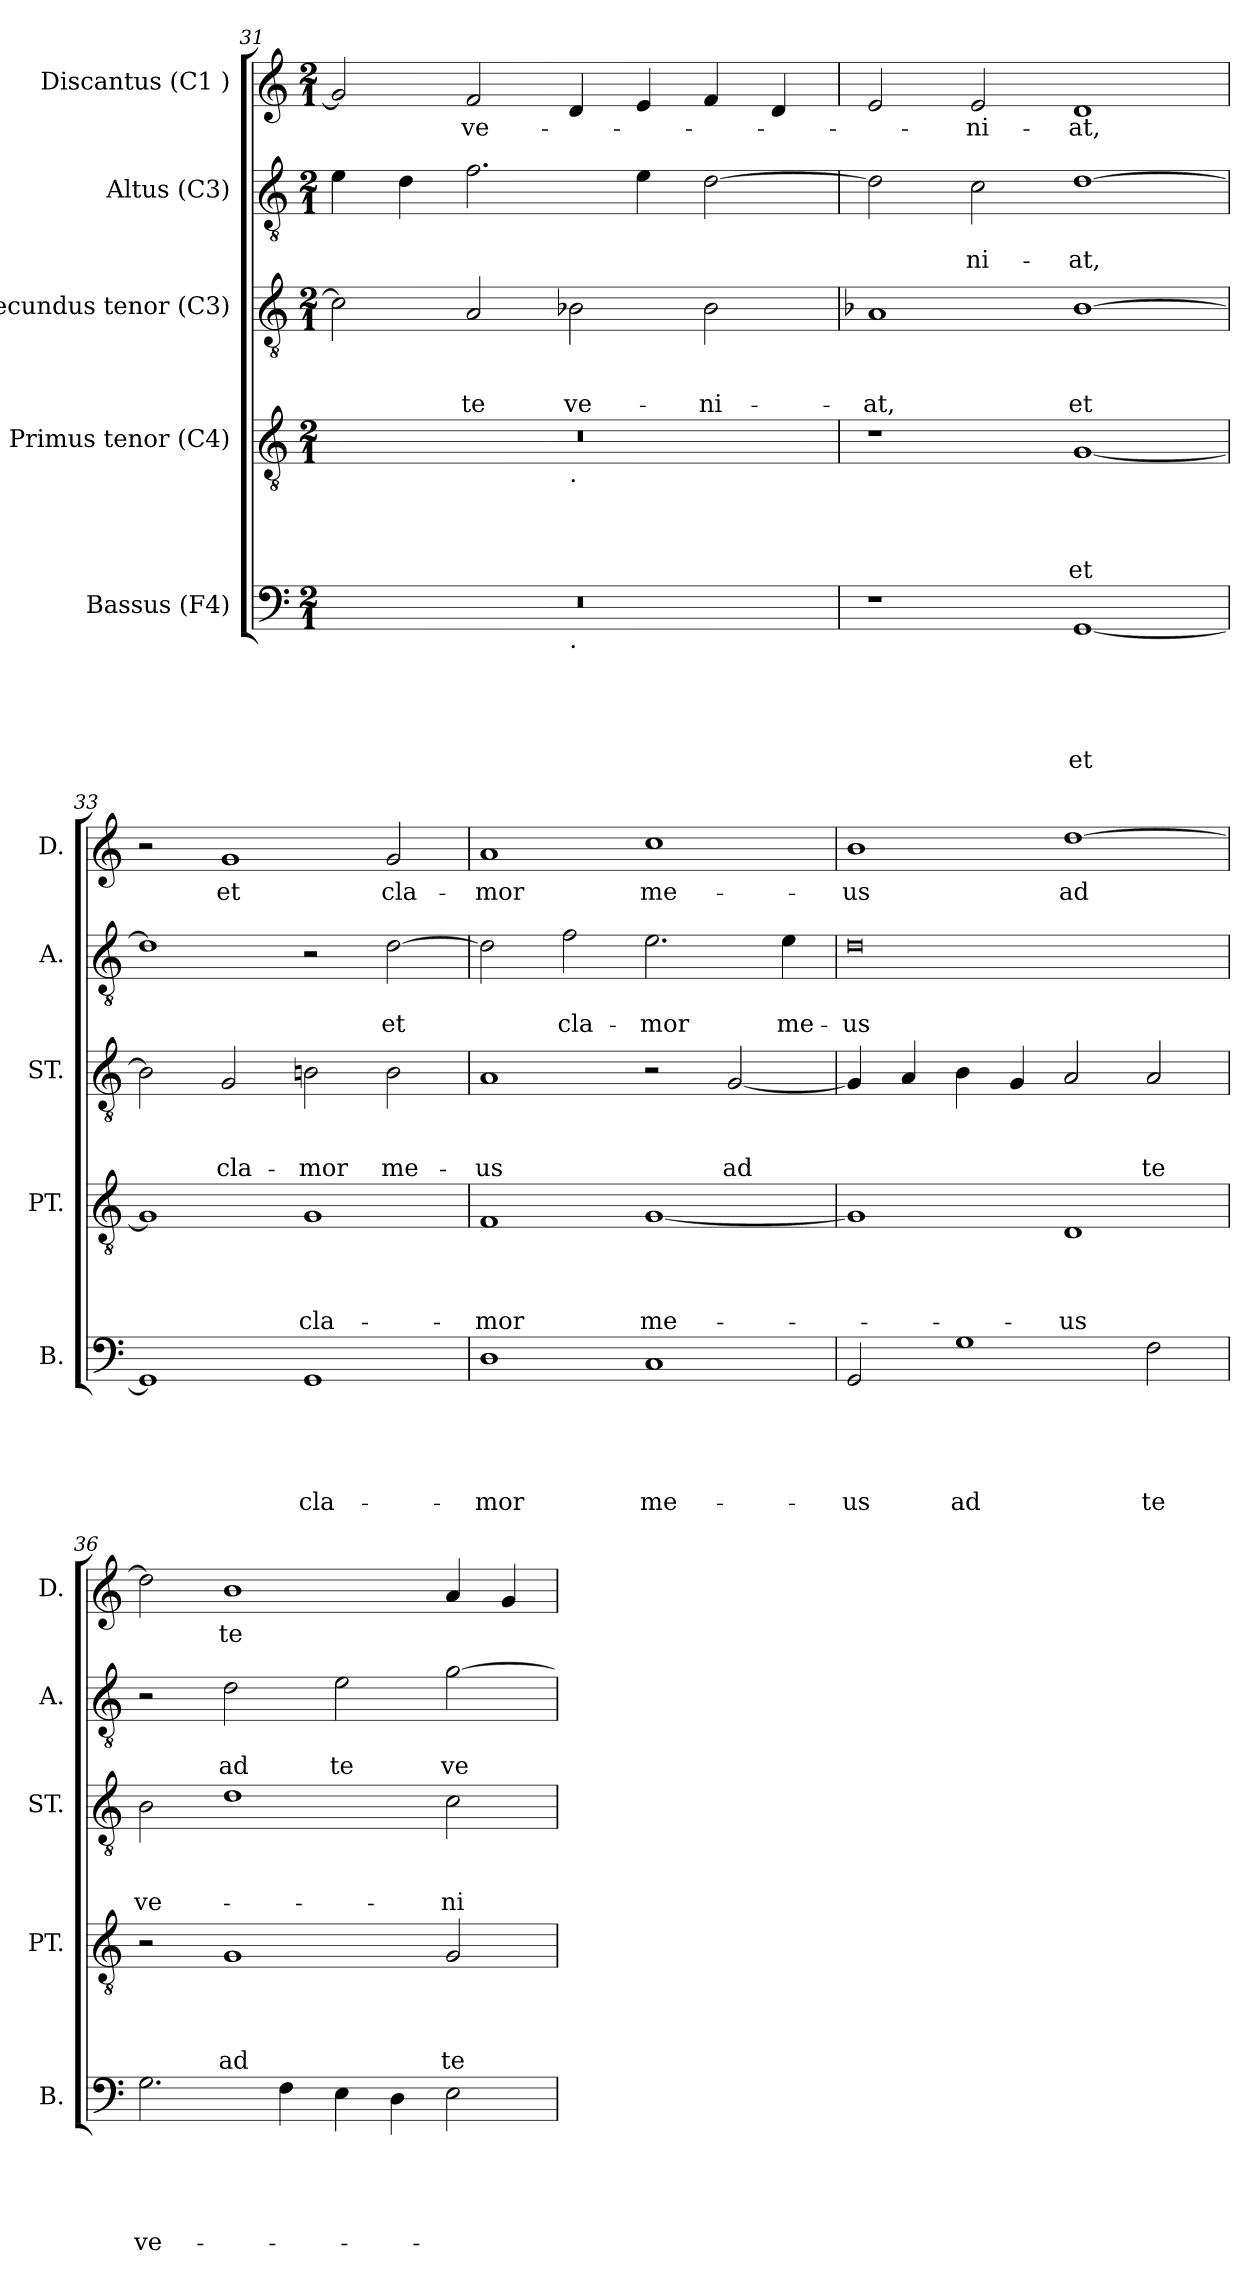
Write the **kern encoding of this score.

**kern	**text	**text	**text	**text	**text	**kern	**text	**text	**text	**text	**kern	**text	**text	**text	**kern	**text	**text	**kern	**text
*part5	*part5	*part5	*part5	*part5	*part5	*part4	*part4	*part4	*part4	*part4	*part3	*part3	*part3	*part3	*part2	*part2	*part2	*part1	*part1
*staff5	*staff5	*staff5	*staff5	*staff5	*staff5	*staff4	*staff4	*staff4	*staff4	*staff4	*staff3	*staff3	*staff3	*staff3	*staff2	*staff2	*staff2	*staff1	*staff1
*I"Bassus (F4)	*	*	*	*	*	*I"Primus tenor (C4)	*	*	*	*	*I"Secundus tenor (C3)	*	*	*	*I"Altus (C3)	*	*	*I"Discantus (C1 )	*
*I'B.	*	*	*	*	*	*I'PT.	*	*	*	*	*I'ST.	*	*	*	*I'A.	*	*	*I'D.	*
*clefF4	*	*	*	*	*	*clefGv2	*	*	*	*	*clefGv2	*	*	*	*clefGv2	*	*	*clefG2	*
*k[]	*	*	*	*	*	*k[]	*	*	*	*	*k[]	*	*	*	*k[]	*	*	*k[]	*
*C:	*	*	*	*	*	*C:	*	*	*	*	*C:	*	*	*	*C:	*	*	*C:	*
*M2/1	*	*	*	*	*	*M2/1	*	*	*	*	*M2/1	*	*	*	*M2/1	*	*	*M2/1	*
=31	=31	=31	=31	=31	=31	=31	=31	=31	=31	=31	=31	=31	=31	=31	=31	=31	=31	=31	=31
*^	*	*	*	*	*	*^	*	*	*	*	*	*	*	*	*	*	*	*	*
0r	1ryy	.	.	.	.	.	0r	1ryy	.	.	.	.	2c\]	.	.	.	4e\	.	.	2g/]	.
.	.	.	.	.	.	.	.	.	.	.	.	.	.	.	.	.	4d\	.	.	.	.
!	!	!	!	!	!	!	!	!	!	!	!	!	!	!	!	!LO:LY:b	!	!	!	!	!LO:LY:b
.	.	.	.	.	.	.	.	.	.	.	.	.	2A/	.	.	te	2.f\	.	.	2f/	ve-
!	!	!	!	!	!	!	!	!LO:TX:b:t=.	!	!	!	!	!	!	!	!	!	!	!	!	!
!	!LO:TX:b:t=.	!	!	!	!	!	!	!	!	!	!	!	!	!	!	!	!	!	!	!	!
!	!	!	!	!	!	!	!	!	!	!	!	!	!	!	!	!LO:LY:b	!	!	!	!	!
.	1ryy	.	.	.	.	.	.	1ryy	.	.	.	.	2B-\	.	.	ve-	.	.	.	4d/	.
.	.	.	.	.	.	.	.	.	.	.	.	.	.	.	.	.	4e\	.	.	4e/	.
!	!	!	!	!	!	!	!	!	!	!	!	!	!	!	!	!LO:LY:b	!	!	!	!	!
.	.	.	.	.	.	.	.	.	.	.	.	.	2B-\	.	.	-ni-	[>2d\	.	.	4f/	.
.	.	.	.	.	.	.	.	.	.	.	.	.	.	.	.	.	.	.	.	4d/	.
*v	*v	*	*	*	*	*	*	*	*	*	*	*	*	*	*	*	*	*	*	*	*
*	*	*	*	*	*	*v	*v	*	*	*	*	*	*	*	*	*	*	*	*	*
=32	=32	=32	=32	=32	=32	=32	=32	=32	=32	=32	=32	=32	=32	=32	=32	=32	=32	=32	=32
*	*	*	*	*	*	*	*	*	*	*	*k[b-]	*	*	*	*	*	*	*	*
*	*	*	*	*	*	*	*	*	*	*	*F:	*	*	*	*	*	*	*	*
*^	*	*	*	*	*	*^	*	*	*	*	*	*	*	*	*	*	*	*	*
!	!	!	!	!	!	!	!	!	!	!	!	!	!	!	!	!LO:LY:b	!	!	!	!	!
*v	*v	*	*	*	*	*	*	*	*	*	*	*	*	*	*	*	*	*	*	*	*
*	*	*	*	*	*	*v	*v	*	*	*	*	*	*	*	*	*	*	*	*	*
1r	.	.	.	.	.	1r	.	.	.	.	1A	.	.	-at,	2d\]	.	.	2e/	.
!	!	!	!	!	!	!	!	!	!	!	!	!	!	!	!	!	!LO:LY:b	!	!LO:LY:b
.	.	.	.	.	.	.	.	.	.	.	.	.	.	.	2c\	.	-ni-	2e/	-ni-
!	!	!	!	!	!LO:LY:b	!	!	!	!	!LO:LY:b	!	!	!	!LO:LY:b	!	!	!LO:LY:b	!	!LO:LY:b
[>1GG	.	.	.	.	et	[>1G	.	.	.	et	[>1B-	.	.	et	[>1d	.	-at,	1d	-at,
!!LO:PB:g=z
=33	=33	=33	=33	=33	=33	=33	=33	=33	=33	=33	=33	=33	=33	=33	=33	=33	=33	=33	=33
*	*	*	*	*	*	*	*	*	*	*	*k[]	*	*	*	*	*	*	*	*
*	*	*	*	*	*	*	*	*	*	*	*C:	*	*	*	*	*	*	*	*
1GG]	.	.	.	.	.	1G]	.	.	.	.	2B-\]	.	.	.	1d]	.	.	2r	.
!	!	!	!	!	!	!	!	!	!	!	!	!	!	!LO:LY:b	!	!	!	!	!LO:LY:b
.	.	.	.	.	.	.	.	.	.	.	2G/	.	.	cla-	.	.	.	1g	et
!	!	!	!	!	!LO:LY:b	!	!	!	!	!LO:LY:b	!	!	!	!LO:LY:b	!	!	!	!	!
1GG	.	.	.	.	cla-	1G	.	.	.	cla-	2B\	.	.	-mor	2r	.	.	.	.
!	!	!	!	!	!	!	!	!	!	!	!	!	!	!LO:LY:b	!	!	!LO:LY:b	!	!LO:LY:b
.	.	.	.	.	.	.	.	.	.	.	2B\	.	.	me-	[>2d\	.	et	2g/	cla-
=34	=34	=34	=34	=34	=34	=34	=34	=34	=34	=34	=34	=34	=34	=34	=34	=34	=34	=34	=34
!	!	!	!	!	!LO:LY:b	!	!	!	!	!LO:LY:b	!	!	!	!LO:LY:b	!	!	!	!	!LO:LY:b
1D	.	.	.	.	-mor	1F	.	.	.	-mor	1A	.	.	-us	2d\]	.	.	1a	-mor
!	!	!	!	!	!	!	!	!	!	!	!	!	!	!	!	!	!LO:LY:b	!	!
.	.	.	.	.	.	.	.	.	.	.	.	.	.	.	2f\	.	cla-	.	.
!	!	!	!	!	!LO:LY:b	!	!	!	!	!LO:LY:b	!	!	!	!	!	!	!LO:LY:b	!	!LO:LY:b
1C	.	.	.	.	me-	[<1G	.	.	.	me-	2r	.	.	.	2.e\	.	-mor	1cc	me-
!	!	!	!	!	!	!	!	!	!	!	!	!	!	!LO:LY:b	!	!	!	!	!
.	.	.	.	.	.	.	.	.	.	.	[<2G/	.	.	ad	.	.	.	.	.
!	!	!	!	!	!	!	!	!	!	!	!	!	!	!	!	!	!LO:LY:b	!	!
.	.	.	.	.	.	.	.	.	.	.	.	.	.	.	4e\	.	me-	.	.
=35	=35	=35	=35	=35	=35	=35	=35	=35	=35	=35	=35	=35	=35	=35	=35	=35	=35	=35	=35
!	!	!	!	!	!LO:LY:b	!	!	!	!	!	!	!	!	!	!	!	!LO:LY:b:rj	!	!LO:LY:b
2GG/	.	.	.	.	-us	1G]	.	.	.	.	4G/]	.	.	.	0d	.	-us	1b	-us
.	.	.	.	.	.	.	.	.	.	.	4A/	.	.	.	.	.	.	.	.
!	!	!	!	!	!LO:LY:b	!	!	!	!	!	!	!	!	!	!	!	!	!	!
1G	.	.	.	.	ad	.	.	.	.	.	4B\	.	.	.	.	.	.	.	.
.	.	.	.	.	.	.	.	.	.	.	4G/	.	.	.	.	.	.	.	.
!	!	!	!	!	!	!	!	!	!	!LO:LY:b	!	!	!	!	!	!	!	!	!LO:LY:b
.	.	.	.	.	.	1D	.	.	.	-us	2A/	.	.	.	.	.	.	[>1dd	ad
!	!	!	!	!	!LO:LY:b	!	!	!	!	!	!	!	!	!LO:LY:b	!	!	!	!	!
2F\	.	.	.	.	te	.	.	.	.	.	2A/	.	.	te	.	.	.	.	.
=36	=36	=36	=36	=36	=36	=36	=36	=36	=36	=36	=36	=36	=36	=36	=36	=36	=36	=36	=36
!	!	!	!	!	!LO:LY:b	!	!	!	!	!	!	!	!	!LO:LY:b	!	!	!	!	!
2.G\	.	.	.	.	ve-	2r	.	.	.	.	2B\	.	.	ve-	2r	.	.	2dd\]	.
!	!	!	!	!	!	!	!	!	!	!LO:LY:b	!	!	!	!	!	!	!LO:LY:b	!	!LO:LY:b
.	.	.	.	.	.	1G	.	.	.	ad	1d	.	.	.	2d\	.	ad	1b	te
4F\	.	.	.	.	.	.	.	.	.	.	.	.	.	.	.	.	.	.	.
!	!	!	!	!	!	!	!	!	!	!	!	!	!	!	!	!	!LO:LY:b	!	!
4E\	.	.	.	.	.	.	.	.	.	.	.	.	.	.	2e\	.	te	.	.
4D\	.	.	.	.	.	.	.	.	.	.	.	.	.	.	.	.	.	.	.
!	!	!	!	!	!	!	!	!	!	!LO:LY:b	!	!	!	!LO:LY:b	!	!	!LO:LY:b	!	!
2E\	.	.	.	.	.	2G/	.	.	.	te	2c\	.	.	-ni-	[<2g\	.	ve-	4a/	.
.	.	.	.	.	.	.	.	.	.	.	.	.	.	.	.	.	.	4g</	.
=	=	=	=	=	=	=	=	=	=	=	=	=	=	=	=	=	=	=	=
*-	*-	*-	*-	*-	*-	*-	*-	*-	*-	*-	*-	*-	*-	*-	*-	*-	*-	*-	*-
